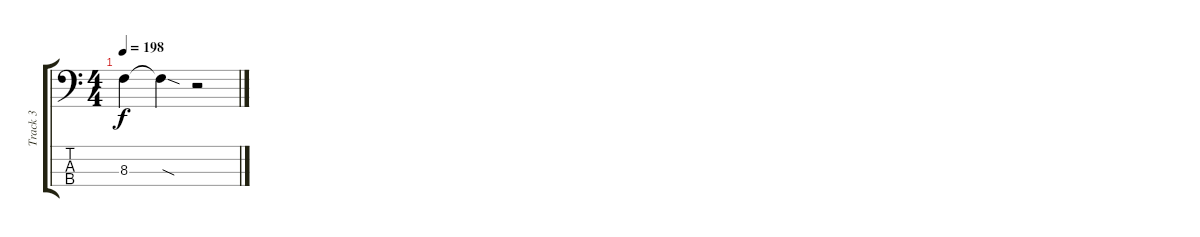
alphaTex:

\track ("Track 3" "Track 3") {instrument electricbassfinger}
\staff {score tabs}
\tuning (G2 D2 A1 E1) {hide}
\ts (4 4)
\tempo 198
\clef f4
\ks c
8.3.4{dy f} 8.3{sod t}.4 r.2
